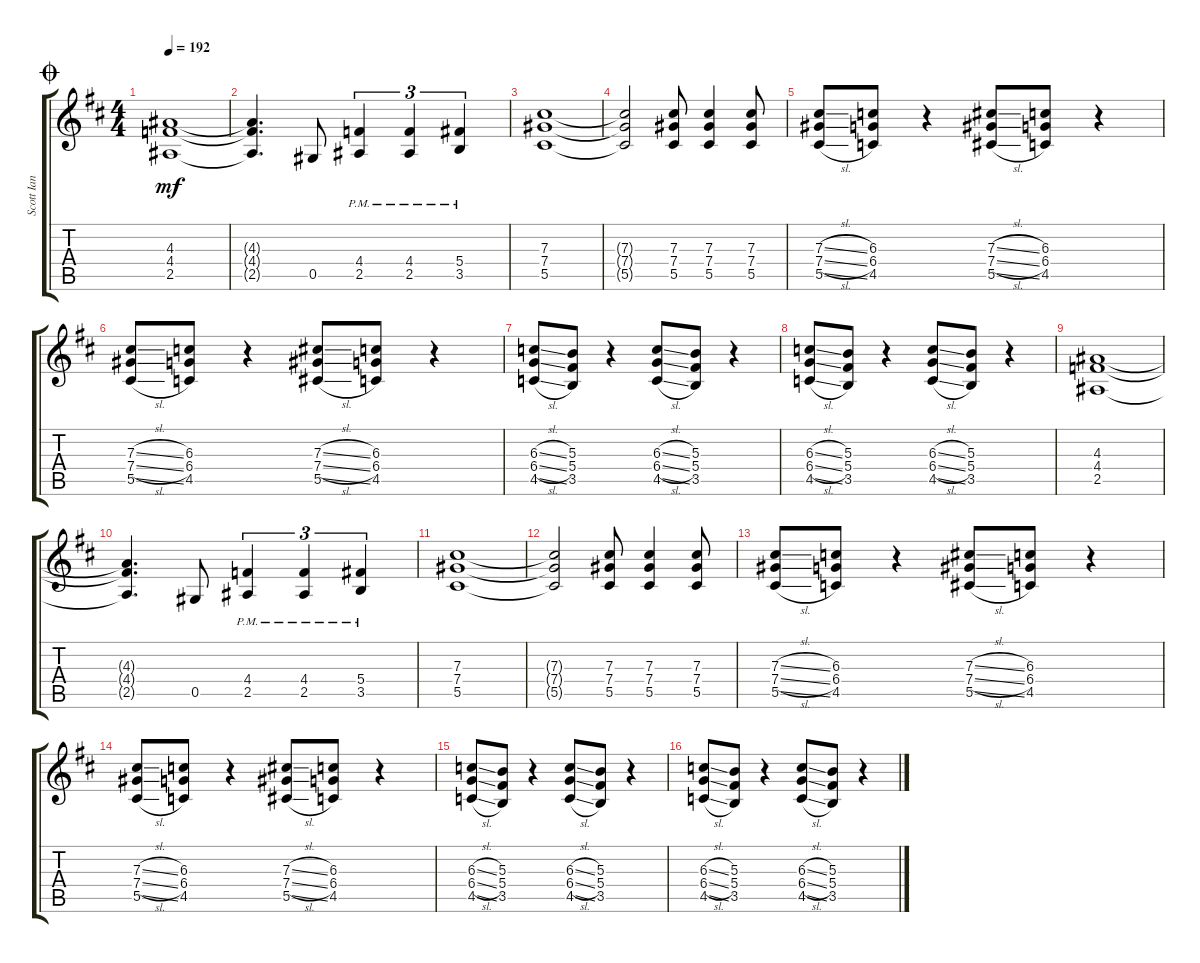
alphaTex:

\track ("Scott Ian" "Scott Ian") {instrument distortionguitar}
\staff {score tabs}
\tuning (Eb4 Bb3 Gb3 Db3 Ab2 Eb2) {hide}
\ts (4 4)
\jump coda
\tempo 192
\clef g2
\ks d
(4.3 4.4 2.5).1{dy mf} |
(4.3{t} 4.4{t} 2.5{t}).4{d} 0.5.8 (4.4{pm} 2.5{pm}).4{tu (3 2)} (4.4{pm} 2.5{pm}).4{tu (3 2)} (5.4{pm} 3.5{pm}).4{tu (3 2)} |
(7.3 7.4 5.5).1 |
(7.3{t} 7.4{t} 5.5{t}).2 (7.3 7.4 5.5).8 (7.3 7.4 5.5).4 (7.3 7.4 5.5).8 |
(7.3{sl} 7.4{sl} 5.5{sl}).8 (6.3 6.4 4.5).8 r.4 (7.3{sl} 7.4{sl} 5.5{sl}).8 (6.3 6.4 4.5).8 r.4 |
(7.3{sl} 7.4{sl} 5.5{sl}).8 (6.3 6.4 4.5).8 r.4 (7.3{sl} 7.4{sl} 5.5{sl}).8 (6.3 6.4 4.5).8 r.4 |
(6.3{sl} 6.4{sl} 4.5{sl}).8 (5.3 5.4 3.5).8 r.4 (6.3{sl} 6.4{sl} 4.5{sl}).8 (5.3 5.4 3.5).8 r.4 |
(6.3{sl} 6.4{sl} 4.5{sl}).8 (5.3 5.4 3.5).8 r.4 (6.3{sl} 6.4{sl} 4.5{sl}).8 (5.3 5.4 3.5).8 r.4 |
(4.3 4.4 2.5).1 |
(4.3{t} 4.4{t} 2.5{t}).4{d} 0.5.8 (4.4{pm} 2.5{pm}).4{tu (3 2)} (4.4{pm} 2.5{pm}).4{tu (3 2)} (5.4{pm} 3.5{pm}).4{tu (3 2)} |
(7.3 7.4 5.5).1 |
(7.3{t} 7.4{t} 5.5{t}).2 (7.3 7.4 5.5).8 (7.3 7.4 5.5).4 (7.3 7.4 5.5).8 |
(7.3{sl} 7.4{sl} 5.5{sl}).8 (6.3 6.4 4.5).8 r.4 (7.3{sl} 7.4{sl} 5.5{sl}).8 (6.3 6.4 4.5).8 r.4 |
(7.3{sl} 7.4{sl} 5.5{sl}).8 (6.3 6.4 4.5).8 r.4 (7.3{sl} 7.4{sl} 5.5{sl}).8 (6.3 6.4 4.5).8 r.4 |
(6.3{sl} 6.4{sl} 4.5{sl}).8 (5.3 5.4 3.5).8 r.4 (6.3{sl} 6.4{sl} 4.5{sl}).8 (5.3 5.4 3.5).8 r.4 |
(6.3{sl} 6.4{sl} 4.5{sl}).8 (5.3 5.4 3.5).8 r.4 (6.3{sl} 6.4{sl} 4.5{sl}).8 (5.3 5.4 3.5).8 r.4
